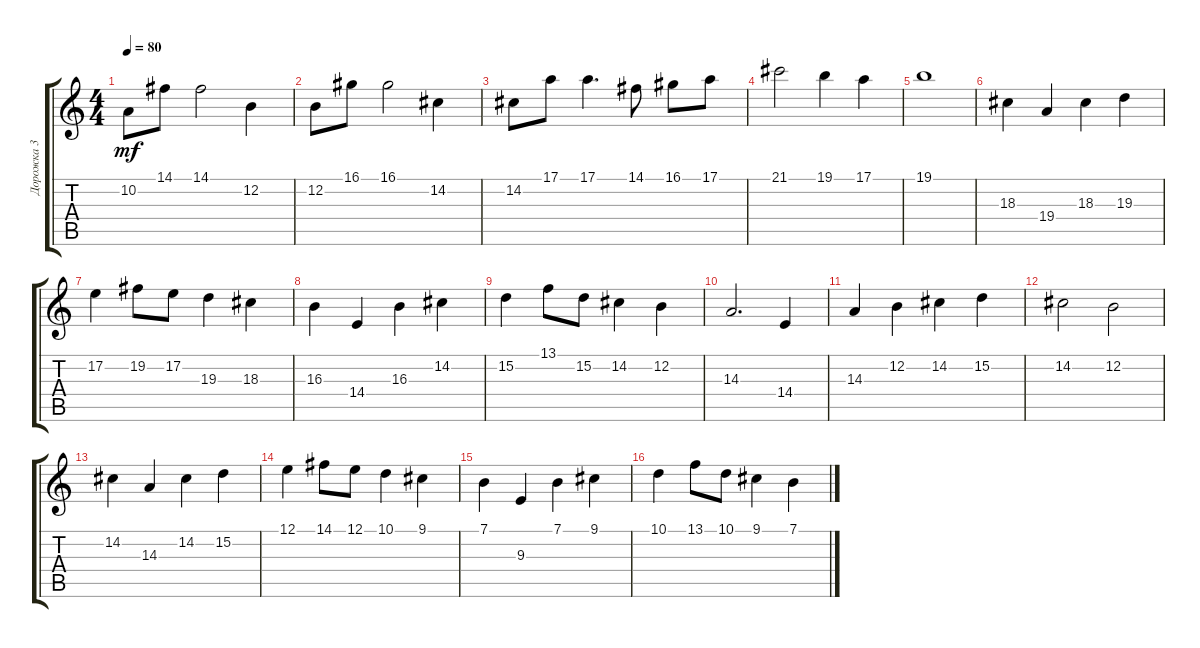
\track ("Дорожка 3" "Дорожка 3") {instrument celesta}
\staff {score tabs}
\tuning (E4 B3 G3 D3 A2 E2) {hide}
\ts (4 4)
\tempo 80
\clef g2
\ks c
10.2.8{dy mf} 14.1.8 14.1.2 12.2.4 |
12.2.8 16.1.8 16.1.2 14.2.4 |
14.2.8 17.1.8 17.1.4{d} 14.1.8 16.1.8 17.1.8 |
21.1.2 19.1.4 17.1.4 |
19.1.1 |
18.3.4 19.4.4 18.3.4 19.3.4 |
17.2.4 19.2.8 17.2.8 19.3.4 18.3.4 |
16.3.4 14.4.4 16.3.4 14.2.4 |
15.2.4 13.1.8 15.2.8 14.2.4 12.2.4 |
14.3.2{d} 14.4.4 |
14.3.4 12.2.4 14.2.4 15.2.4 |
14.2.2 12.2.2 |
14.2.4 14.3.4 14.2.4 15.2.4 |
12.1.4 14.1.8 12.1.8 10.1.4 9.1.4 |
7.1.4 9.3.4 7.1.4 9.1.4 |
10.1.4 13.1.8 10.1.8 9.1.4 7.1.4
